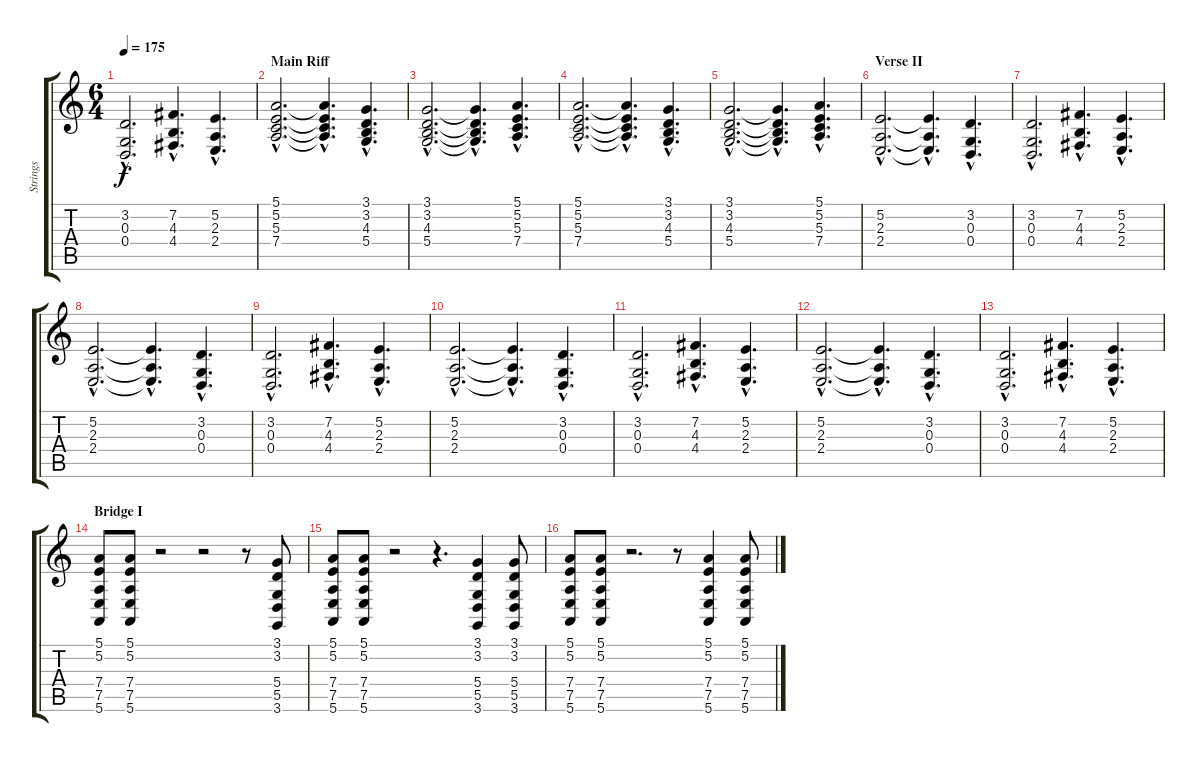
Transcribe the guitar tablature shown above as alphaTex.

\track ("Strings" "Strings") {instrument stringensemble1}
\staff {score tabs}
\tuning (E4 B3 G3 D3 A2 E2) {hide}
\ts (6 4)
\tempo 175
\clef g2
\ks c
(3.2{hac} 0.3{hac} 0.4{hac}).2{d dy f} (7.2{hac} 4.3{hac} 4.4{hac}).4{d} (5.2{hac} 2.3{hac} 2.4{hac}).4{d} |
\section ("" "Main Riff")
(5.1{hac} 5.2{hac} 5.3{hac} 7.4{hac}).2{d} (5.1{hac t} 5.2{hac t} 5.3{hac t} 7.4{hac t}).4{d} (3.1{hac} 3.2{hac} 4.3{hac} 5.4{hac}).4{d} |
(3.1{hac} 3.2{hac} 4.3{hac} 5.4{hac}).2{d} (3.1{hac t} 3.2{hac t} 4.3{hac t} 5.4{hac t}).4{d} (5.1{hac} 5.2{hac} 5.3{hac} 7.4{hac}).4{d} |
(5.1{hac} 5.2{hac} 5.3{hac} 7.4{hac}).2{d} (5.1{hac t} 5.2{hac t} 5.3{hac t} 7.4{hac t}).4{d} (3.1{hac} 3.2{hac} 4.3{hac} 5.4{hac}).4{d} |
(3.1{hac} 3.2{hac} 4.3{hac} 5.4{hac}).2{d} (3.1{hac t} 3.2{hac t} 4.3{hac t} 5.4{hac t}).4{d} (5.1{hac} 5.2{hac} 5.3{hac} 7.4{hac}).4{d} |
\section ("" "Verse II")
(5.2{hac} 2.3{hac} 2.4{hac}).2{d} (5.2{hac t} 2.3{hac t} 2.4{hac t}).4{d} (3.2{hac} 0.3{hac} 0.4{hac}).4{d} |
(3.2{hac} 0.3{hac} 0.4{hac}).2{d} (7.2{hac} 4.3{hac} 4.4{hac}).4{d} (5.2{hac} 2.3{hac} 2.4{hac}).4{d} |
(5.2{hac} 2.3{hac} 2.4{hac}).2{d} (5.2{hac t} 2.3{hac t} 2.4{hac t}).4{d} (3.2{hac} 0.3{hac} 0.4{hac}).4{d} |
(3.2{hac} 0.3{hac} 0.4{hac}).2{d} (7.2{hac} 4.3{hac} 4.4{hac}).4{d} (5.2{hac} 2.3{hac} 2.4{hac}).4{d} |
(5.2{hac} 2.3{hac} 2.4{hac}).2{d} (5.2{hac t} 2.3{hac t} 2.4{hac t}).4{d} (3.2{hac} 0.3{hac} 0.4{hac}).4{d} |
(3.2{hac} 0.3{hac} 0.4{hac}).2{d} (7.2{hac} 4.3{hac} 4.4{hac}).4{d} (5.2{hac} 2.3{hac} 2.4{hac}).4{d} |
(5.2{hac} 2.3{hac} 2.4{hac}).2{d} (5.2{hac t} 2.3{hac t} 2.4{hac t}).4{d} (3.2{hac} 0.3{hac} 0.4{hac}).4{d} |
(3.2{hac} 0.3{hac} 0.4{hac}).2{d} (7.2{hac} 4.3{hac} 4.4{hac}).4{d} (5.2{hac} 2.3{hac} 2.4{hac}).4{d} |
\section ("" "Bridge I")
(5.1 5.2 7.4 7.5 5.6).8 (5.1 5.2 7.4 7.5 5.6).8 r.2 r.2 r.8 (3.1 3.2 5.4 5.5 3.6).8 |
(5.1 5.2 7.4 7.5 5.6).8 (5.1 5.2 7.4 7.5 5.6).8 r.2 r.4{d} (3.1 3.2 5.4 5.5 3.6).4 (3.1 3.2 5.4 5.5 3.6).8 |
(5.1 5.2 7.4 7.5 5.6).8 (5.1 5.2 7.4 7.5 5.6).8 r.2{d} r.8 (5.1 5.2 7.4 7.5 5.6).4 (5.1 5.2 7.4 7.5 5.6).8
